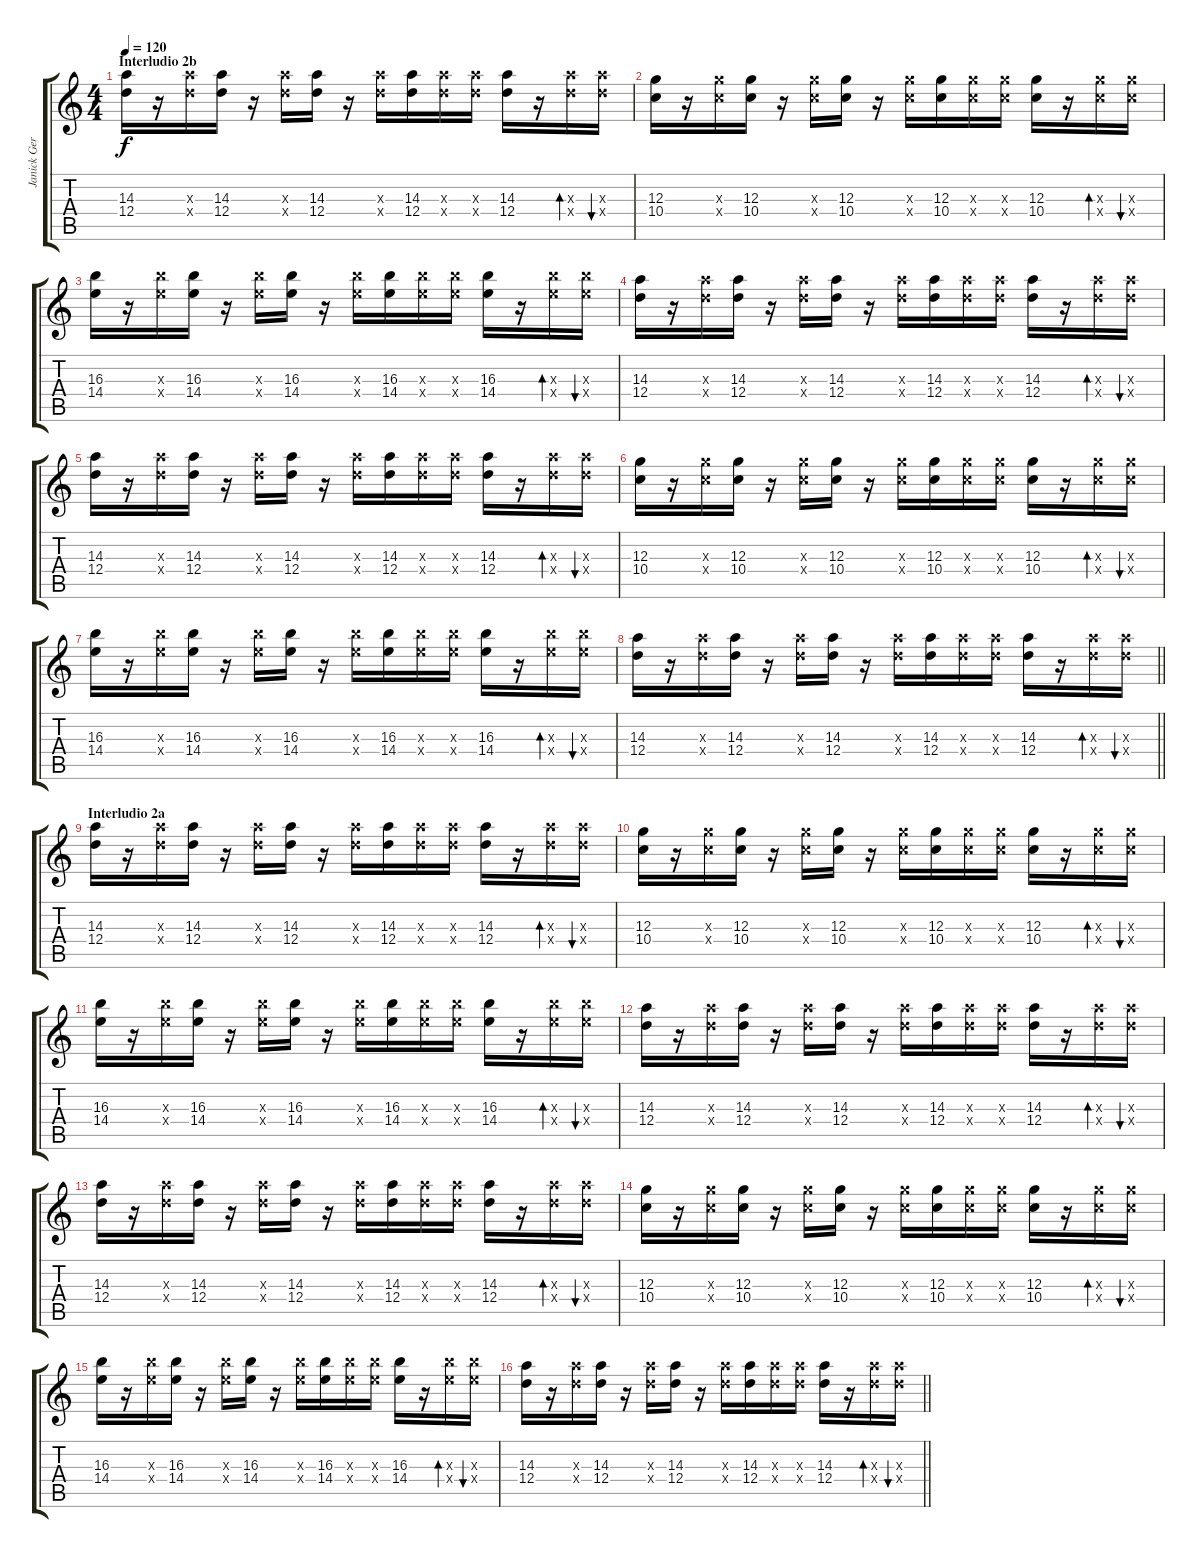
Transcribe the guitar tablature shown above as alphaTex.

\track ("Janick Gers" "Janick Ger") {instrument overdrivenguitar}
\staff {score tabs}
\tuning (E4 B3 G3 D3 A2 E2) {hide}
\ts (4 4)
\section ("" "Interludio 2b")
\tempo 120
\clef g2
\ks c
(14.3 12.4).16{dy f} r.16 (14.3{x} 12.4{x}).16 (14.3 12.4).16 r.16 (14.3{x} 12.4{x}).16 (14.3 12.4).16 r.16 (14.3{x} 12.4{x}).16 (14.3 12.4).16 (14.3{x} 12.4{x}).16 (14.3{x} 12.4{x}).16 (14.3 12.4).16 r.16 (14.3{x} 12.4{x}).16{bd 60} (14.3{x} 12.4{x}).16{bu 60} |
(12.3 10.4).16 r.16 (12.3{x} 10.4{x}).16 (12.3 10.4).16 r.16 (12.3{x} 10.4{x}).16 (12.3 10.4).16 r.16 (12.3{x} 10.4{x}).16 (12.3 10.4).16 (12.3{x} 10.4{x}).16 (12.3{x} 10.4{x}).16 (12.3 10.4).16 r.16 (12.3{x} 10.4{x}).16{bd 60} (12.3{x} 10.4{x}).16{bu 60} |
(16.3 14.4).16 r.16 (16.3{x} 14.4{x}).16 (16.3 14.4).16 r.16 (16.3{x} 14.4{x}).16 (16.3 14.4).16 r.16 (16.3{x} 14.4{x}).16 (16.3 14.4).16 (16.3{x} 14.4{x}).16 (16.3{x} 14.4{x}).16 (16.3 14.4).16 r.16 (16.3{x} 14.4{x}).16{bd 60} (16.3{x} 14.4{x}).16{bu 60} |
(14.3 12.4).16 r.16 (14.3{x} 12.4{x}).16 (14.3 12.4).16 r.16 (14.3{x} 12.4{x}).16 (14.3 12.4).16 r.16 (14.3{x} 12.4{x}).16 (14.3 12.4).16 (14.3{x} 12.4{x}).16 (14.3{x} 12.4{x}).16 (14.3 12.4).16 r.16 (14.3{x} 12.4{x}).16{bd 60} (14.3{x} 12.4{x}).16{bu 60} |
(14.3 12.4).16 r.16 (14.3{x} 12.4{x}).16 (14.3 12.4).16 r.16 (14.3{x} 12.4{x}).16 (14.3 12.4).16 r.16 (14.3{x} 12.4{x}).16 (14.3 12.4).16 (14.3{x} 12.4{x}).16 (14.3{x} 12.4{x}).16 (14.3 12.4).16 r.16 (14.3{x} 12.4{x}).16{bd 60} (14.3{x} 12.4{x}).16{bu 60} |
(12.3 10.4).16 r.16 (12.3{x} 10.4{x}).16 (12.3 10.4).16 r.16 (12.3{x} 10.4{x}).16 (12.3 10.4).16 r.16 (12.3{x} 10.4{x}).16 (12.3 10.4).16 (12.3{x} 10.4{x}).16 (12.3{x} 10.4{x}).16 (12.3 10.4).16 r.16 (12.3{x} 10.4{x}).16{bd 60} (12.3{x} 10.4{x}).16{bu 60} |
(16.3 14.4).16 r.16 (16.3{x} 14.4{x}).16 (16.3 14.4).16 r.16 (16.3{x} 14.4{x}).16 (16.3 14.4).16 r.16 (16.3{x} 14.4{x}).16 (16.3 14.4).16 (16.3{x} 14.4{x}).16 (16.3{x} 14.4{x}).16 (16.3 14.4).16 r.16 (16.3{x} 14.4{x}).16{bd 60} (16.3{x} 14.4{x}).16{bu 60} |
\barLineRight lightlight
(14.3 12.4).16 r.16 (14.3{x} 12.4{x}).16 (14.3 12.4).16 r.16 (14.3{x} 12.4{x}).16 (14.3 12.4).16 r.16 (14.3{x} 12.4{x}).16 (14.3 12.4).16 (14.3{x} 12.4{x}).16 (14.3{x} 12.4{x}).16 (14.3 12.4).16 r.16 (14.3{x} 12.4{x}).16{bd 60} (14.3{x} 12.4{x}).16{bu 60} |
\section ("" "Interludio 2a")
(14.3 12.4).16 r.16 (14.3{x} 12.4{x}).16 (14.3 12.4).16 r.16 (14.3{x} 12.4{x}).16 (14.3 12.4).16 r.16 (14.3{x} 12.4{x}).16 (14.3 12.4).16 (14.3{x} 12.4{x}).16 (14.3{x} 12.4{x}).16 (14.3 12.4).16 r.16 (14.3{x} 12.4{x}).16{bd 60} (14.3{x} 12.4{x}).16{bu 60} |
(12.3 10.4).16 r.16 (12.3{x} 10.4{x}).16 (12.3 10.4).16 r.16 (12.3{x} 10.4{x}).16 (12.3 10.4).16 r.16 (12.3{x} 10.4{x}).16 (12.3 10.4).16 (12.3{x} 10.4{x}).16 (12.3{x} 10.4{x}).16 (12.3 10.4).16 r.16 (12.3{x} 10.4{x}).16{bd 60} (12.3{x} 10.4{x}).16{bu 60} |
(16.3 14.4).16 r.16 (16.3{x} 14.4{x}).16 (16.3 14.4).16 r.16 (16.3{x} 14.4{x}).16 (16.3 14.4).16 r.16 (16.3{x} 14.4{x}).16 (16.3 14.4).16 (16.3{x} 14.4{x}).16 (16.3{x} 14.4{x}).16 (16.3 14.4).16 r.16 (16.3{x} 14.4{x}).16{bd 60} (16.3{x} 14.4{x}).16{bu 60} |
(14.3 12.4).16 r.16 (14.3{x} 12.4{x}).16 (14.3 12.4).16 r.16 (14.3{x} 12.4{x}).16 (14.3 12.4).16 r.16 (14.3{x} 12.4{x}).16 (14.3 12.4).16 (14.3{x} 12.4{x}).16 (14.3{x} 12.4{x}).16 (14.3 12.4).16 r.16 (14.3{x} 12.4{x}).16{bd 60} (14.3{x} 12.4{x}).16{bu 60} |
(14.3 12.4).16 r.16 (14.3{x} 12.4{x}).16 (14.3 12.4).16 r.16 (14.3{x} 12.4{x}).16 (14.3 12.4).16 r.16 (14.3{x} 12.4{x}).16 (14.3 12.4).16 (14.3{x} 12.4{x}).16 (14.3{x} 12.4{x}).16 (14.3 12.4).16 r.16 (14.3{x} 12.4{x}).16{bd 60} (14.3{x} 12.4{x}).16{bu 60} |
(12.3 10.4).16 r.16 (12.3{x} 10.4{x}).16 (12.3 10.4).16 r.16 (12.3{x} 10.4{x}).16 (12.3 10.4).16 r.16 (12.3{x} 10.4{x}).16 (12.3 10.4).16 (12.3{x} 10.4{x}).16 (12.3{x} 10.4{x}).16 (12.3 10.4).16 r.16 (12.3{x} 10.4{x}).16{bd 60} (12.3{x} 10.4{x}).16{bu 60} |
(16.3 14.4).16 r.16 (16.3{x} 14.4{x}).16 (16.3 14.4).16 r.16 (16.3{x} 14.4{x}).16 (16.3 14.4).16 r.16 (16.3{x} 14.4{x}).16 (16.3 14.4).16 (16.3{x} 14.4{x}).16 (16.3{x} 14.4{x}).16 (16.3 14.4).16 r.16 (16.3{x} 14.4{x}).16{bd 60} (16.3{x} 14.4{x}).16{bu 60} |
\barLineRight lightlight
(14.3 12.4).16 r.16 (14.3{x} 12.4{x}).16 (14.3 12.4).16 r.16 (14.3{x} 12.4{x}).16 (14.3 12.4).16 r.16 (14.3{x} 12.4{x}).16 (14.3 12.4).16 (14.3{x} 12.4{x}).16 (14.3{x} 12.4{x}).16 (14.3 12.4).16 r.16 (14.3{x} 12.4{x}).16{bd 60} (14.3{x} 12.4{x}).16{bu 60}
